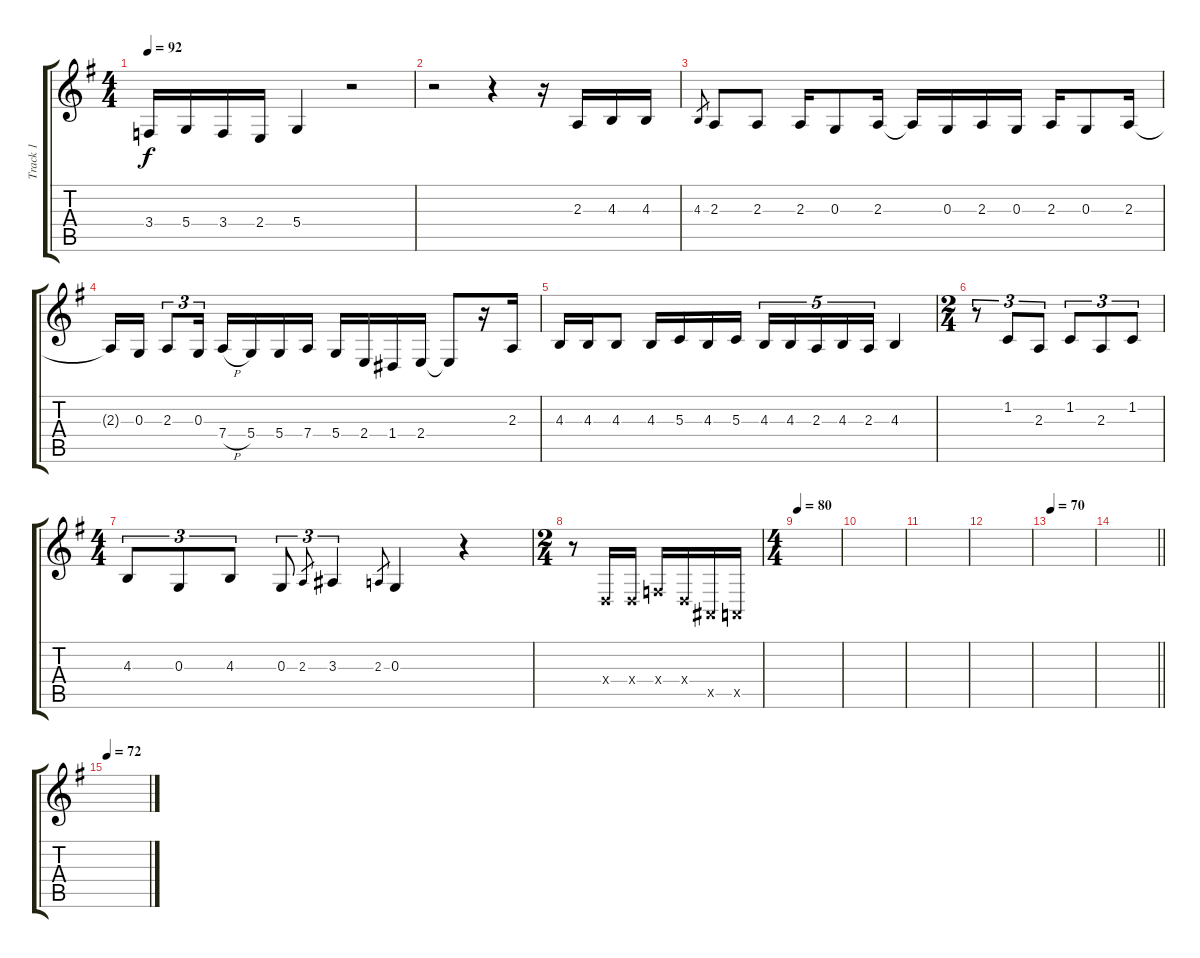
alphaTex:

\track ("Track 1" "Track 1") {instrument tenorsax}
\staff {score tabs}
\tuning (E4 B3 G3 D3 A2 E2) {hide}
\ts (4 4)
\tempo 92
\clef g2
\ks g
3.4{t}.16{dy f} 5.4.16 3.4.16 2.4.16 5.4.4 r.2 |
r.2 r.4 r.16 2.3.16 4.3.16 4.3.16 |
4.3.8{gr} 2.3.8 2.3.8 2.3.16 0.3.8 2.3.16 2.3{t}.16 0.3.16 2.3.16 0.3.16 2.3.16 0.3.8 2.3.16 |
2.3{t}.16 0.3.16 2.3.8{tu (3 2)} 0.3.16{tu (3 2)} 7.4{h}.16 5.4.16 5.4.16 7.4.16 5.4.16 2.4.16 1.4.16 2.4.16 2.4{t}.8 r.16 2.3.16 |
4.3.16 4.3.16 4.3.8 4.3.16 5.3.16 4.3.16 5.3.16 4.3.16{tu (5 4)} 4.3.16{tu (5 4)} 2.3.16{tu (5 4)} 4.3.16{tu (5 4)} 2.3.16{tu (5 4)} 4.3.4 |
\ts (2 4)
r.8{tu (3 2)} 1.2.8{tu (3 2)} 2.3.8{tu (3 2)} 1.2.8{tu (3 2)} 2.3.8{tu (3 2)} 1.2.8{tu (3 2)} |
\ts (4 4)
4.3.8{tu (3 2)} 0.3.8{tu (3 2)} 4.3.8{tu (3 2)} 0.3.8{tu (3 2)} 2.3.8{gr} 3.3.4{tu (3 2)} 2.3.8{gr} 0.3.4 r.4 |
\ts (2 4)
r.8 0.4{x}.16 0.4{x}.16 3.4{x}.16 0.4{x}.16 1.5{x}.16 0.5{x}.16 |
\ts (4 4)
\tempo 80
|
|
|
|
\tempo 70
|
\barLineRight lightlight
|
\tempo 72
